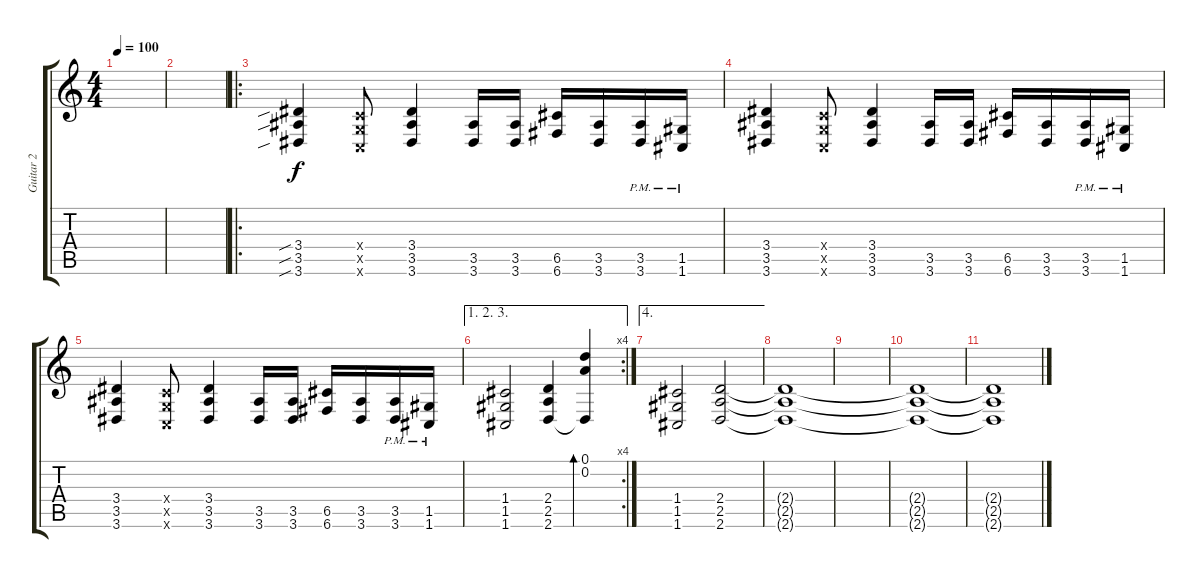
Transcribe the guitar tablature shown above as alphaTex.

\track ("Guitar 2" "Guitar 2") {instrument distortionguitar}
\staff {score tabs}
\tuning (D4 A3 F3 C3 G2 C2) {hide}
\ts (4 4)
\tempo 100
\clef g2
\ks c
|
|
\ro
(3.4{sib} 3.5{sib} 3.6{sib}).4 (0.4{x} 0.5{x} 0.6{x}).8 (3.4 3.5 3.6).4 (3.5 3.6).16 (3.5 3.6).16 (6.5 6.6).16 (3.5 3.6).16 (3.5{pm} 3.6{pm}).16 (1.5{pm} 1.6{pm}).16 |
(3.4 3.5 3.6).4 (0.4{x} 0.5{x} 0.6{x}).8 (3.4 3.5 3.6).4 (3.5 3.6).16 (3.5 3.6).16 (6.5 6.6).16 (3.5 3.6).16 (3.5{pm} 3.6{pm}).16 (1.5{pm} 1.6{pm}).16 |
(3.4 3.5 3.6).4 (0.4{x} 0.5{x} 0.6{x}).8 (3.4 3.5 3.6).4 (3.5 3.6).16 (3.5 3.6).16 (6.5 6.6).16 (3.5 3.6).16 (3.5{pm} 3.6{pm}).16 (1.5{pm} 1.6{pm}).16 |
\ae (1 2 3)
\rc 4
(1.4 1.5 1.6).2 (2.4 2.5 2.6).4 (0.1 0.2 2.6{t}).4{bd 60} |
\ae 4
(1.4 1.5 1.6).2 (2.4 2.5 2.6).2 |
(2.4{t} 2.5{t} 2.6{t}).1 |
|
(2.4{t} 2.5{t} 2.6{t}).1 |
(2.4{t} 2.5{t} 2.6{t}).1
